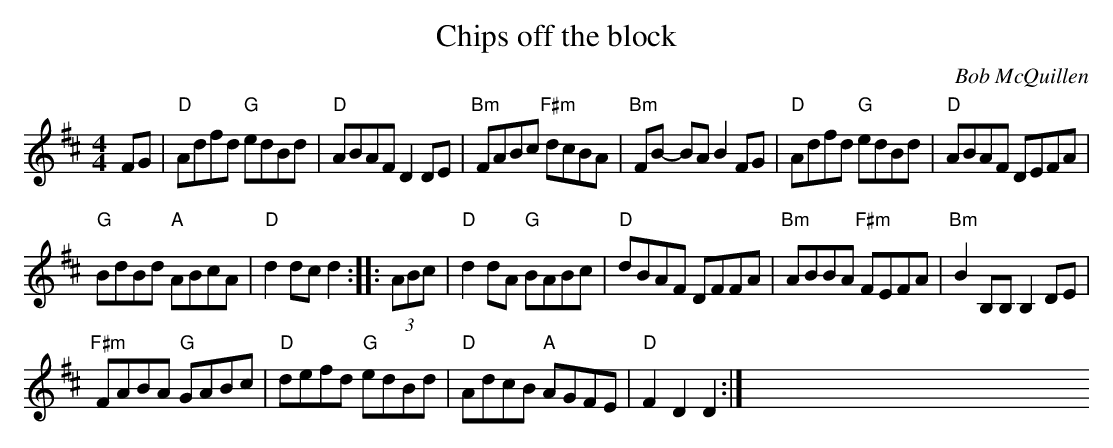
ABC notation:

X:1
T:Chips off the block
C:Bob McQuillen
M:4/4
L:1/8
K:D
FG | "D"Adfd "G"edBd | "D"ABAF D2DE |\
 "Bm"FABc "F#m"dcBA | "Bm"FB- BAB2FG |\
"D"Adfd "G"edBd | "D"ABAF DEFA |
 "G"BdBd "A"ABcA | "D"d2dcd2 ::\
(3ABc | "D"d2dA "G"BABc | "D"dBAF DFFA |\
 "Bm"ABBA "F#m"FEFA | "Bm"B2B,B,B,2DE |
"F#m"FABA "G"GABc | "D"defd "G"edBd |\
 "D"AdcB "A"AGFE | "D"F2D2D2 :|\
xxxx xxxx [] xxxx xxxx []
